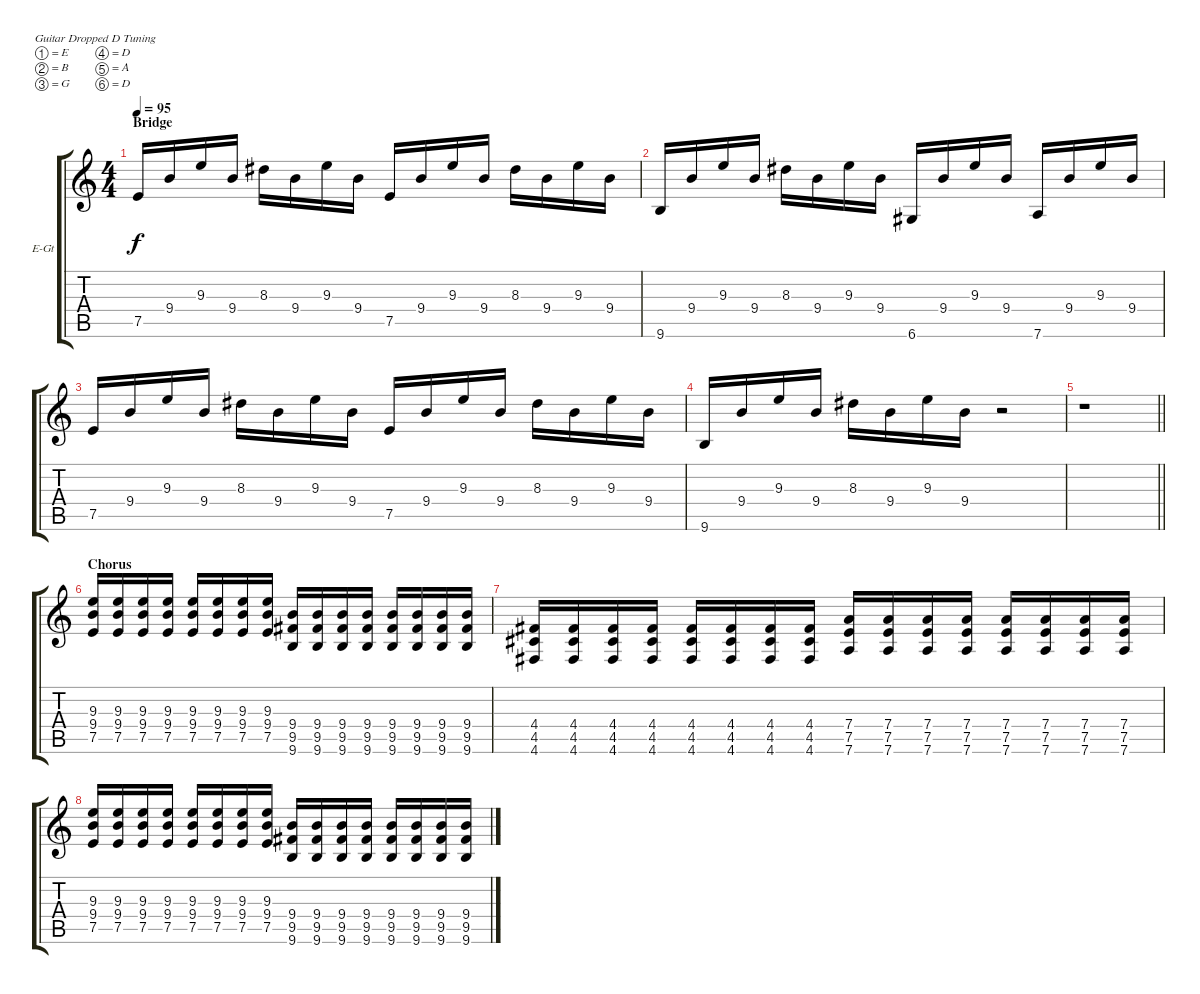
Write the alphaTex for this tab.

\bracketExtendMode groupsimilarinstruments
\firstSystemTrackNameOrientation horizontal
\otherSystemsTrackNameOrientation horizontal
\track ("Guitar 1" "E-Gt") {instrument overdrivenguitar}
\staff {score tabs}
\tuning (E4 B3 G3 D3 A2 D2)
\ts (4 4)
\section ("" "Bridge")
\tempo 95
\clef g2
\ks c
7.5.16{dy f} 9.4.16 9.3.16 9.4.16 8.3.16 9.4.16 9.3.16 9.4.16 7.5.16 9.4.16 9.3.16 9.4.16 8.3.16 9.4.16 9.3.16 9.4.16 |
9.6.16 9.4.16 9.3.16 9.4.16 8.3.16 9.4.16 9.3.16 9.4.16 6.6.16 9.4.16 9.3.16 9.4.16 7.6.16 9.4.16 9.3.16 9.4.16 |
7.5.16 9.4.16 9.3.16 9.4.16 8.3.16 9.4.16 9.3.16 9.4.16 7.5.16 9.4.16 9.3.16 9.4.16 8.3.16 9.4.16 9.3.16 9.4.16 |
9.6.16 9.4.16 9.3.16 9.4.16 8.3.16 9.4.16 9.3.16 9.4.16 r.2 |
\barLineRight lightlight
r.1 |
\section ("" "Chorus")
(9.3 9.4 7.5).16 (9.3 9.4 7.5).16 (9.3 9.4 7.5).16 (9.3 9.4 7.5).16 (9.3 9.4 7.5).16 (9.3 9.4 7.5).16 (9.3 9.4 7.5).16 (9.3 9.4 7.5).16 (9.4 9.5 9.6).16 (9.4 9.5 9.6).16 (9.4 9.5 9.6).16 (9.4 9.5 9.6).16 (9.4 9.5 9.6).16 (9.4 9.5 9.6).16 (9.4 9.5 9.6).16 (9.4 9.5 9.6).16 |
(4.4 4.5 4.6).16 (4.4 4.5 4.6).16 (4.4 4.5 4.6).16 (4.4 4.5 4.6).16 (4.4 4.5 4.6).16 (4.4 4.5 4.6).16 (4.4 4.5 4.6).16 (4.4 4.5 4.6).16 (7.4 7.5 7.6).16 (7.4 7.5 7.6).16 (7.4 7.5 7.6).16 (7.4 7.5 7.6).16 (7.4 7.5 7.6).16 (7.4 7.5 7.6).16 (7.4 7.5 7.6).16 (7.4 7.5 7.6).16 |
(9.3 9.4 7.5).16 (9.3 9.4 7.5).16 (9.3 9.4 7.5).16 (9.3 9.4 7.5).16 (9.3 9.4 7.5).16 (9.3 9.4 7.5).16 (9.3 9.4 7.5).16 (9.3 9.4 7.5).16 (9.4 9.5 9.6).16 (9.4 9.5 9.6).16 (9.4 9.5 9.6).16 (9.4 9.5 9.6).16 (9.4 9.5 9.6).16 (9.4 9.5 9.6).16 (9.4 9.5 9.6).16 (9.4 9.5 9.6).16
